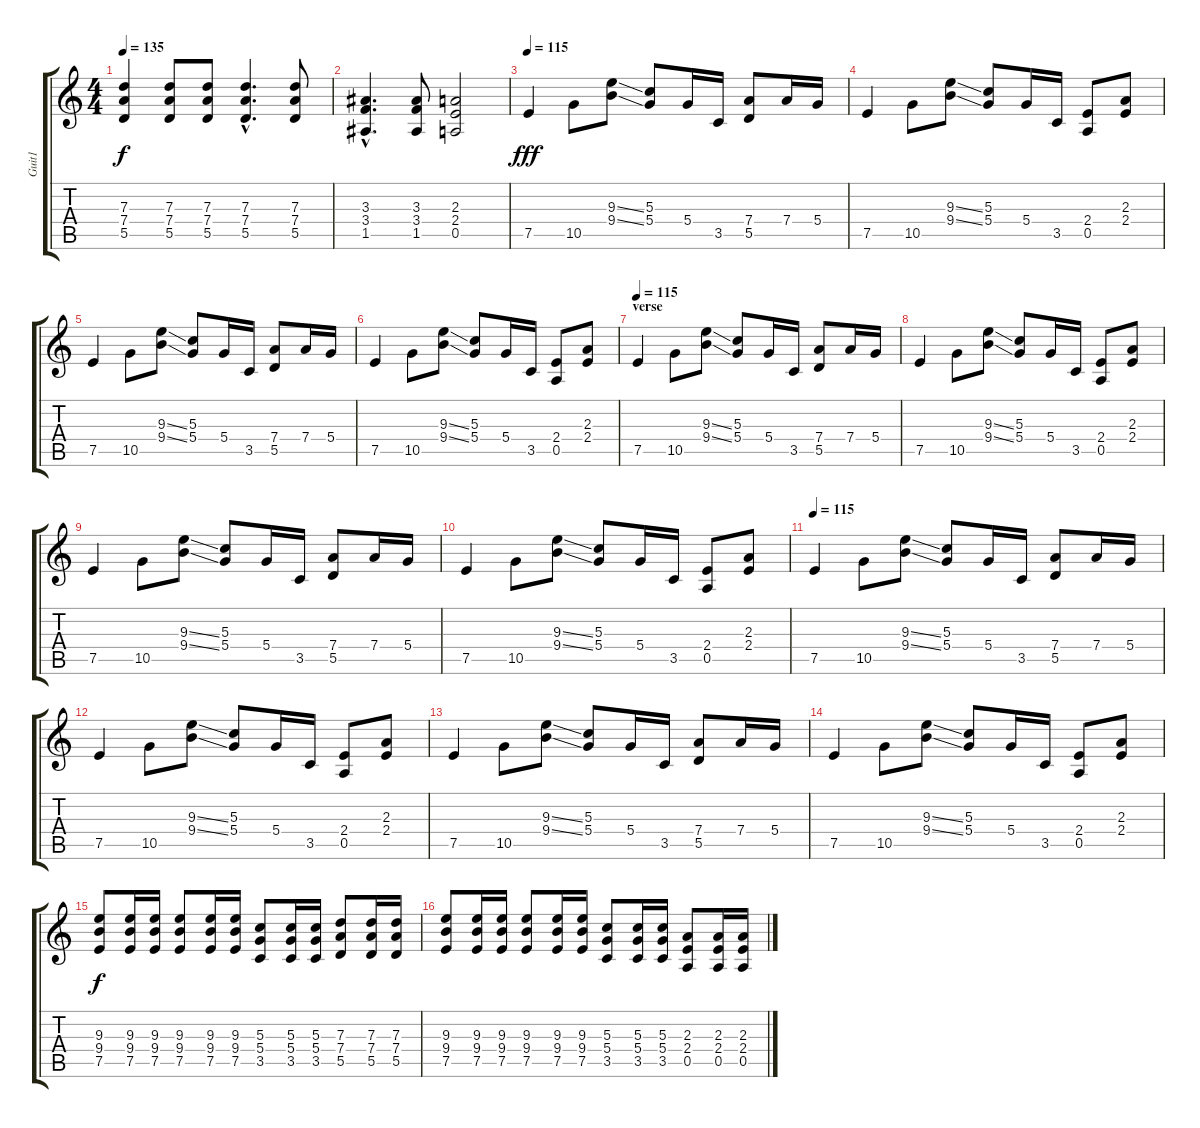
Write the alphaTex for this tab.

\track ("Guit1" "Guit1") {instrument distortionguitar}
\staff {score tabs}
\tuning (E4 B3 G3 D3 A2 E2) {hide}
\ts (4 4)
\tempo 135
\clef g2
\ks c
(7.3 7.4 5.5).4{dy f volume 11 instrument overdrivenguitar} (7.3 7.4 5.5).8 (7.3 7.4 5.5).8 (7.3{hac} 7.4{hac} 5.5{hac}).4{d} (7.3 7.4 5.5).8 |
(3.3{hac} 3.4{hac} 1.5{hac}).4{d} (3.3 3.4 1.5).8 (2.3 2.4 0.5).2 |
\tempo 115
7.5.4{dy fff volume 14 instrument acousticguitarnylon} 10.5.8 (9.3{ss} 9.4{ss}).8 (5.3 5.4).8 5.4.16 3.5.16 (7.4 5.5).8 7.4.16 5.4.16 |
7.5.4 10.5.8 (9.3{ss} 9.4{ss}).8 (5.3 5.4).8 5.4.16 3.5.16 (2.4 0.5).8 (2.3 2.4).8 |
7.5.4 10.5.8 (9.3{ss} 9.4{ss}).8 (5.3 5.4).8 5.4.16 3.5.16 (7.4 5.5).8 7.4.16 5.4.16 |
7.5.4 10.5.8 (9.3{ss} 9.4{ss}).8 (5.3 5.4).8 5.4.16 3.5.16 (2.4 0.5).8 (2.3 2.4).8 |
\section ("" "verse")
\tempo 115
7.5.4{volume 14 instrument acousticguitarnylon} 10.5.8 (9.3{ss} 9.4{ss}).8 (5.3 5.4).8 5.4.16 3.5.16 (7.4 5.5).8 7.4.16 5.4.16 |
7.5.4 10.5.8 (9.3{ss} 9.4{ss}).8 (5.3 5.4).8 5.4.16 3.5.16 (2.4 0.5).8 (2.3 2.4).8 |
7.5.4 10.5.8 (9.3{ss} 9.4{ss}).8 (5.3 5.4).8 5.4.16 3.5.16 (7.4 5.5).8 7.4.16 5.4.16 |
7.5.4 10.5.8 (9.3{ss} 9.4{ss}).8 (5.3 5.4).8 5.4.16 3.5.16 (2.4 0.5).8 (2.3 2.4).8 |
\tempo 115
7.5.4{volume 14 instrument acousticguitarnylon} 10.5.8 (9.3{ss} 9.4{ss}).8 (5.3 5.4).8 5.4.16 3.5.16 (7.4 5.5).8 7.4.16 5.4.16 |
7.5.4 10.5.8 (9.3{ss} 9.4{ss}).8 (5.3 5.4).8 5.4.16 3.5.16 (2.4 0.5).8 (2.3 2.4).8 |
7.5.4 10.5.8 (9.3{ss} 9.4{ss}).8 (5.3 5.4).8 5.4.16 3.5.16 (7.4 5.5).8 7.4.16 5.4.16 |
7.5.4 10.5.8 (9.3{ss} 9.4{ss}).8 (5.3 5.4).8 5.4.16 3.5.16 (2.4 0.5).8 (2.3 2.4).8 |
(9.3 9.4 7.5).8{dy f volume 11 instrument overdrivenguitar} (9.3 9.4 7.5).16 (9.3 9.4 7.5).16 (9.3 9.4 7.5).8 (9.3 9.4 7.5).16 (9.3 9.4 7.5).16 (5.3 5.4 3.5).8 (5.3 5.4 3.5).16 (5.3 5.4 3.5).16 (7.3 7.4 5.5).8 (7.3 7.4 5.5).16 (7.3 7.4 5.5).16 |
(9.3 9.4 7.5).8 (9.3 9.4 7.5).16 (9.3 9.4 7.5).16 (9.3 9.4 7.5).8 (9.3 9.4 7.5).16 (9.3 9.4 7.5).16 (5.3 5.4 3.5).8 (5.3 5.4 3.5).16 (5.3 5.4 3.5).16 (2.3 2.4 0.5).8 (2.3 2.4 0.5).16 (2.3 2.4 0.5).16
